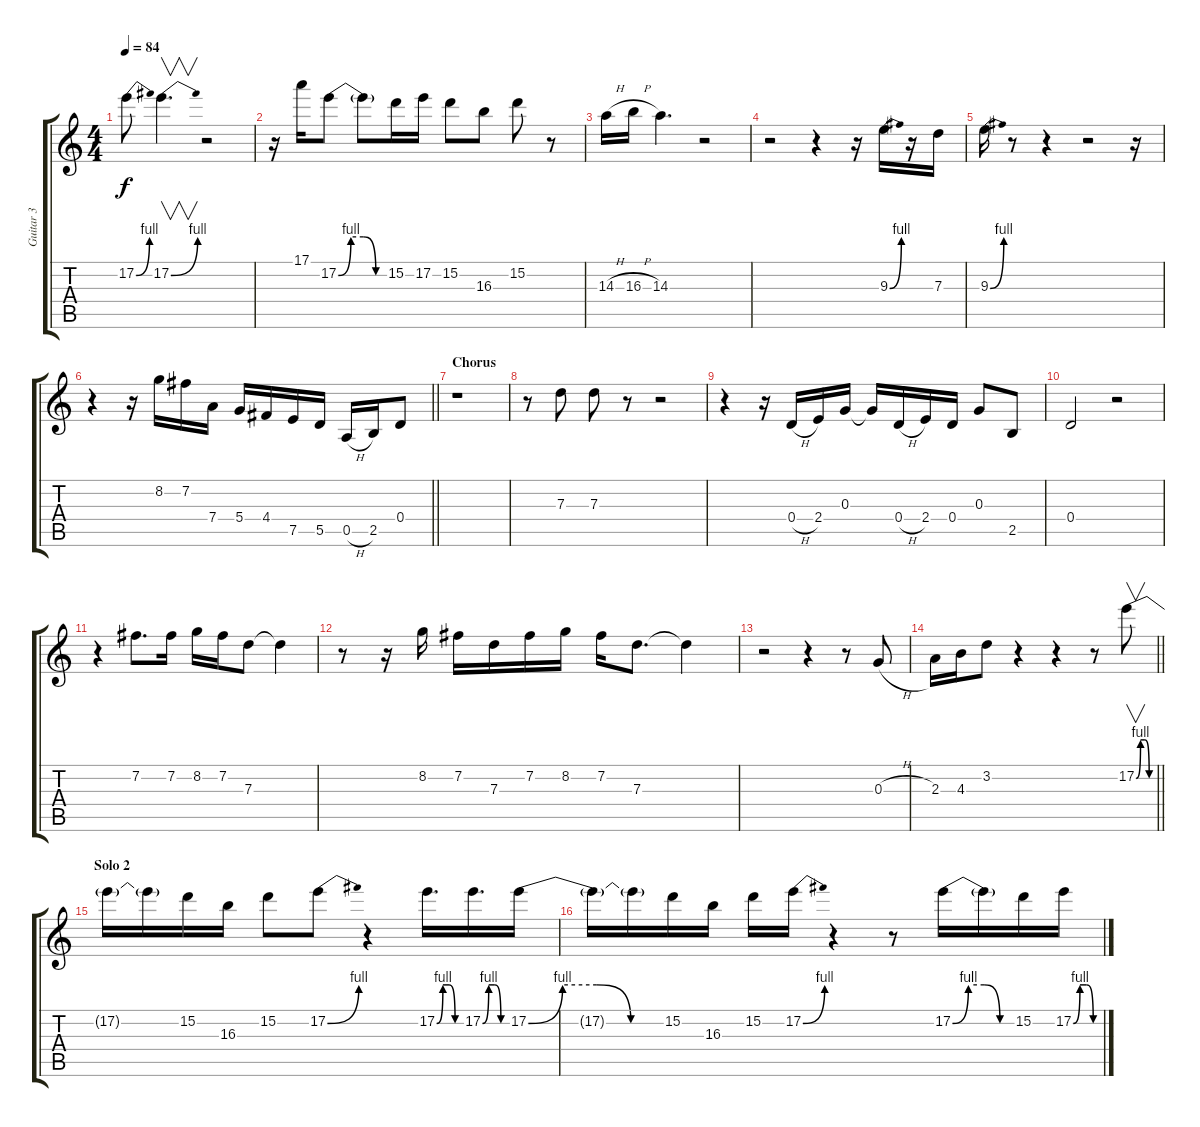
\track ("Guitar 3" "Guitar 3") {instrument electricguitarclean}
\staff {score tabs}
\tuning (E4 B3 G3 D3 A2 E2) {hide}
\ts (4 4)
\tempo 84
\clef g2
\ks c
17.2{be (bend 0 0 60 4)}.8{dy f} 17.2{be (bend 0 0 60 4)}.4{v d} r.2 |
r.16 17.1.16 17.2{be (custom 0 0 15 4 30 4 45 0 60 0)}.8 17.2{t}.8 15.2.16 17.2.16 15.2.8 16.3.8 15.2.8 r.8 |
14.3{h}.16 16.3{h}.16 14.3.4{d} r.2 |
r.2 r.4 r.16 9.3{be (bend 0 0 60 4)}.16 r.16 7.3.16 |
9.3{be (bend 0 0 60 4)}.16 r.8 r.4 r.2 r.16 |
\barLineRight lightlight
r.4 r.16 8.2.16 7.2.16 7.4.16 5.4.16 4.4.16 7.5.16 5.5.16 0.5{h}.16 2.5.16 0.4.8 |
\section ("" "Chorus")
r.1 |
r.8 7.3.8 7.3.8 r.8 r.2 |
r.4 r.16 0.4{h}.16 2.4.16 0.3.16 0.3{t}.16 0.4{h}.16 2.4.16 0.4.16 0.3.8 2.5.8 |
0.4.2 r.2 |
r.4 7.2.8{d} 7.2.16 8.2.16 7.2.16 7.3.8 7.3{t}.4 |
r.8 r.16 8.2.16 7.2.16 7.3.16 7.2.16 8.2.16 7.2.16 7.3.8{d} 7.3{t}.4 |
r.2 r.4 r.8 0.3{h}.8 |
\barLineRight lightlight
2.3.16 4.3.16 3.2.8 r.4 r.4 r.8 17.2{be (custom 0 0 15 4 30 4 45 0 60 0)}.8{v} |
\section ("" "Solo 2")
17.2{t}.16 17.2{t}.16 15.2.16 16.3.16 15.2.8 17.2{be (bend 0 0 60 4)}.8 r.4 17.2{be (custom 0 0 15 4 30 4 45 0 60 0)}.16{d} 17.2{be (custom 0 0 15 4 30 4 45 0 60 0)}.16{d} 17.2{be (custom 0 0 15 4 30 4 45 0 60 0)}.16 |
17.2{t}.16 17.2{t}.16 15.2.16 16.3.16 15.2.16 17.2{be (bend 0 0 60 4)}.16 r.4 r.8 17.2{be (custom 0 0 15 4 30 4 45 0 60 0)}.16 17.2{t}.16 15.2.16 17.2{be (custom 0 0 15 4 30 4 45 0 60 0)}.16
